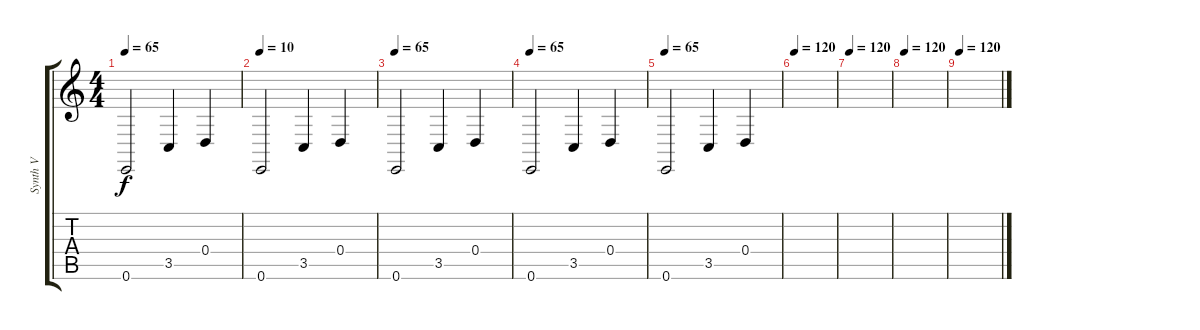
\track ("Synth V" "Synth V") {instrument churchorgan}
\staff {score tabs}
\tuning (E4 B3 G3 D3 A2 E2) {hide}
\ts (4 4)
\tempo 65
\clef g2
\ks c
0.6.2{dy f volume 16} 3.5.4 0.4.4 |
\tempo 10
0.6.2{volume 16} 3.5.4 0.4.4 |
\tempo 65
0.6.2{volume 16} 3.5.4 0.4.4 |
\tempo 65
0.6.2{volume 16} 3.5.4 0.4.4 |
\tempo 65
0.6.2{volume 16} 3.5.4 0.4.4 |
\tempo 120
|
\tempo 120
|
\tempo 120
|
\tempo 120
